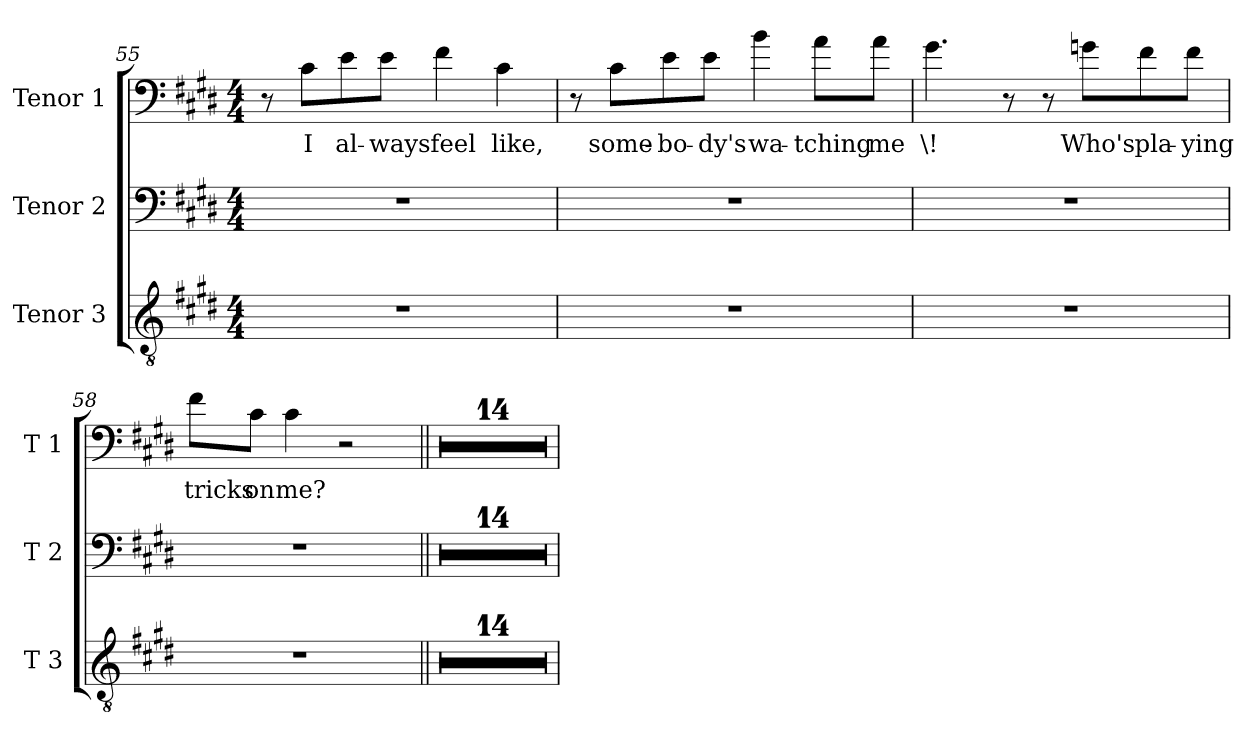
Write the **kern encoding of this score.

**kern	**kern	**kern	**text
*part3	*part2	*part1	*part1
*staff3	*staff2	*staff1	*staff1
*I"Tenor 3	*I"Tenor 2	*I"Tenor 1	*
*I'T 3	*I'T 2	*I'T 1	*
*clefGv2	*clefF4	*clefF4	*
*k[f#c#g#d#]	*k[f#c#g#d#]	*k[f#c#g#d#]	*
*c#:	*c#:	*c#:	*
*M4/4	*M4/4	*M4/4	*
=55	=55	=55	=55
1r	1r	8r	.
!	!	!	!LO:LY:b
.	.	8c#\L	I
!	!	!	!LO:LY:b
.	.	8e\	al-
!	!	!	!LO:LY:b
.	.	8e\J	-ways
!	!	!	!LO:LY:b
.	.	4f#\	feel
!	!	!	!LO:LY:b
.	.	4c#\	like,
!!LO:PB:g=z
=56	=56	=56	=56
1r	1r	8r	.
!	!	!	!LO:LY:b
.	.	8c#\L	some-
!	!	!	!LO:LY:b
.	.	8e\	-bo-
!	!	!	!LO:LY:b
.	.	8e\J	-dy's
!	!	!	!LO:LY:b
.	.	4b\	wa-
!	!	!	!LO:LY:b
.	.	8a\L	-tching
!	!	!	!LO:LY:b
.	.	8a\J	me
=57	=57	=57	=57
!	!	!	!LO:LY:b
1r	1r	4.g#\	\!
.	.	8r	.
.	.	8r	.
!	!	!	!LO:LY:b
.	.	8gn\L	Who's
!	!	!	!LO:LY:b
.	.	8f#\	pla-
!	!	!	!LO:LY:b
.	.	8f#\J	-ying
=58	=58	=58	=58
!	!	!	!LO:LY:b
1r	1r	8f#\L	tricks
!	!	!	!LO:LY:b
.	.	8c#\J	on
!	!	!	!LO:LY:b
.	.	4c#\	me?
.	.	2r	.
!!LO:LB:g=z
=59||	=59||	=59||	=59||
1r	1r	1r	.
=60	=60	=60	=60
1r	1r	1r	.
=61	=61	=61	=61
1r	1r	1r	.
=62	=62	=62	=62
1r	1r	1r	.
=63	=63	=63	=63
1r	1r	1r	.
=64	=64	=64	=64
1r	1r	1r	.
=65	=65	=65	=65
1r	1r	1r	.
=66	=66	=66	=66
1r	1r	1r	.
=67	=67	=67	=67
1r	1r	1r	.
=68	=68	=68	=68
1r	1r	1r	.
=69	=69	=69	=69
1r	1r	1r	.
=70	=70	=70	=70
1r	1r	1r	.
=71	=71	=71	=71
1r	1r	1r	.
=72	=72	=72	=72
1r	1r	1r	.
=	=	=	=
*-	*-	*-	*-
